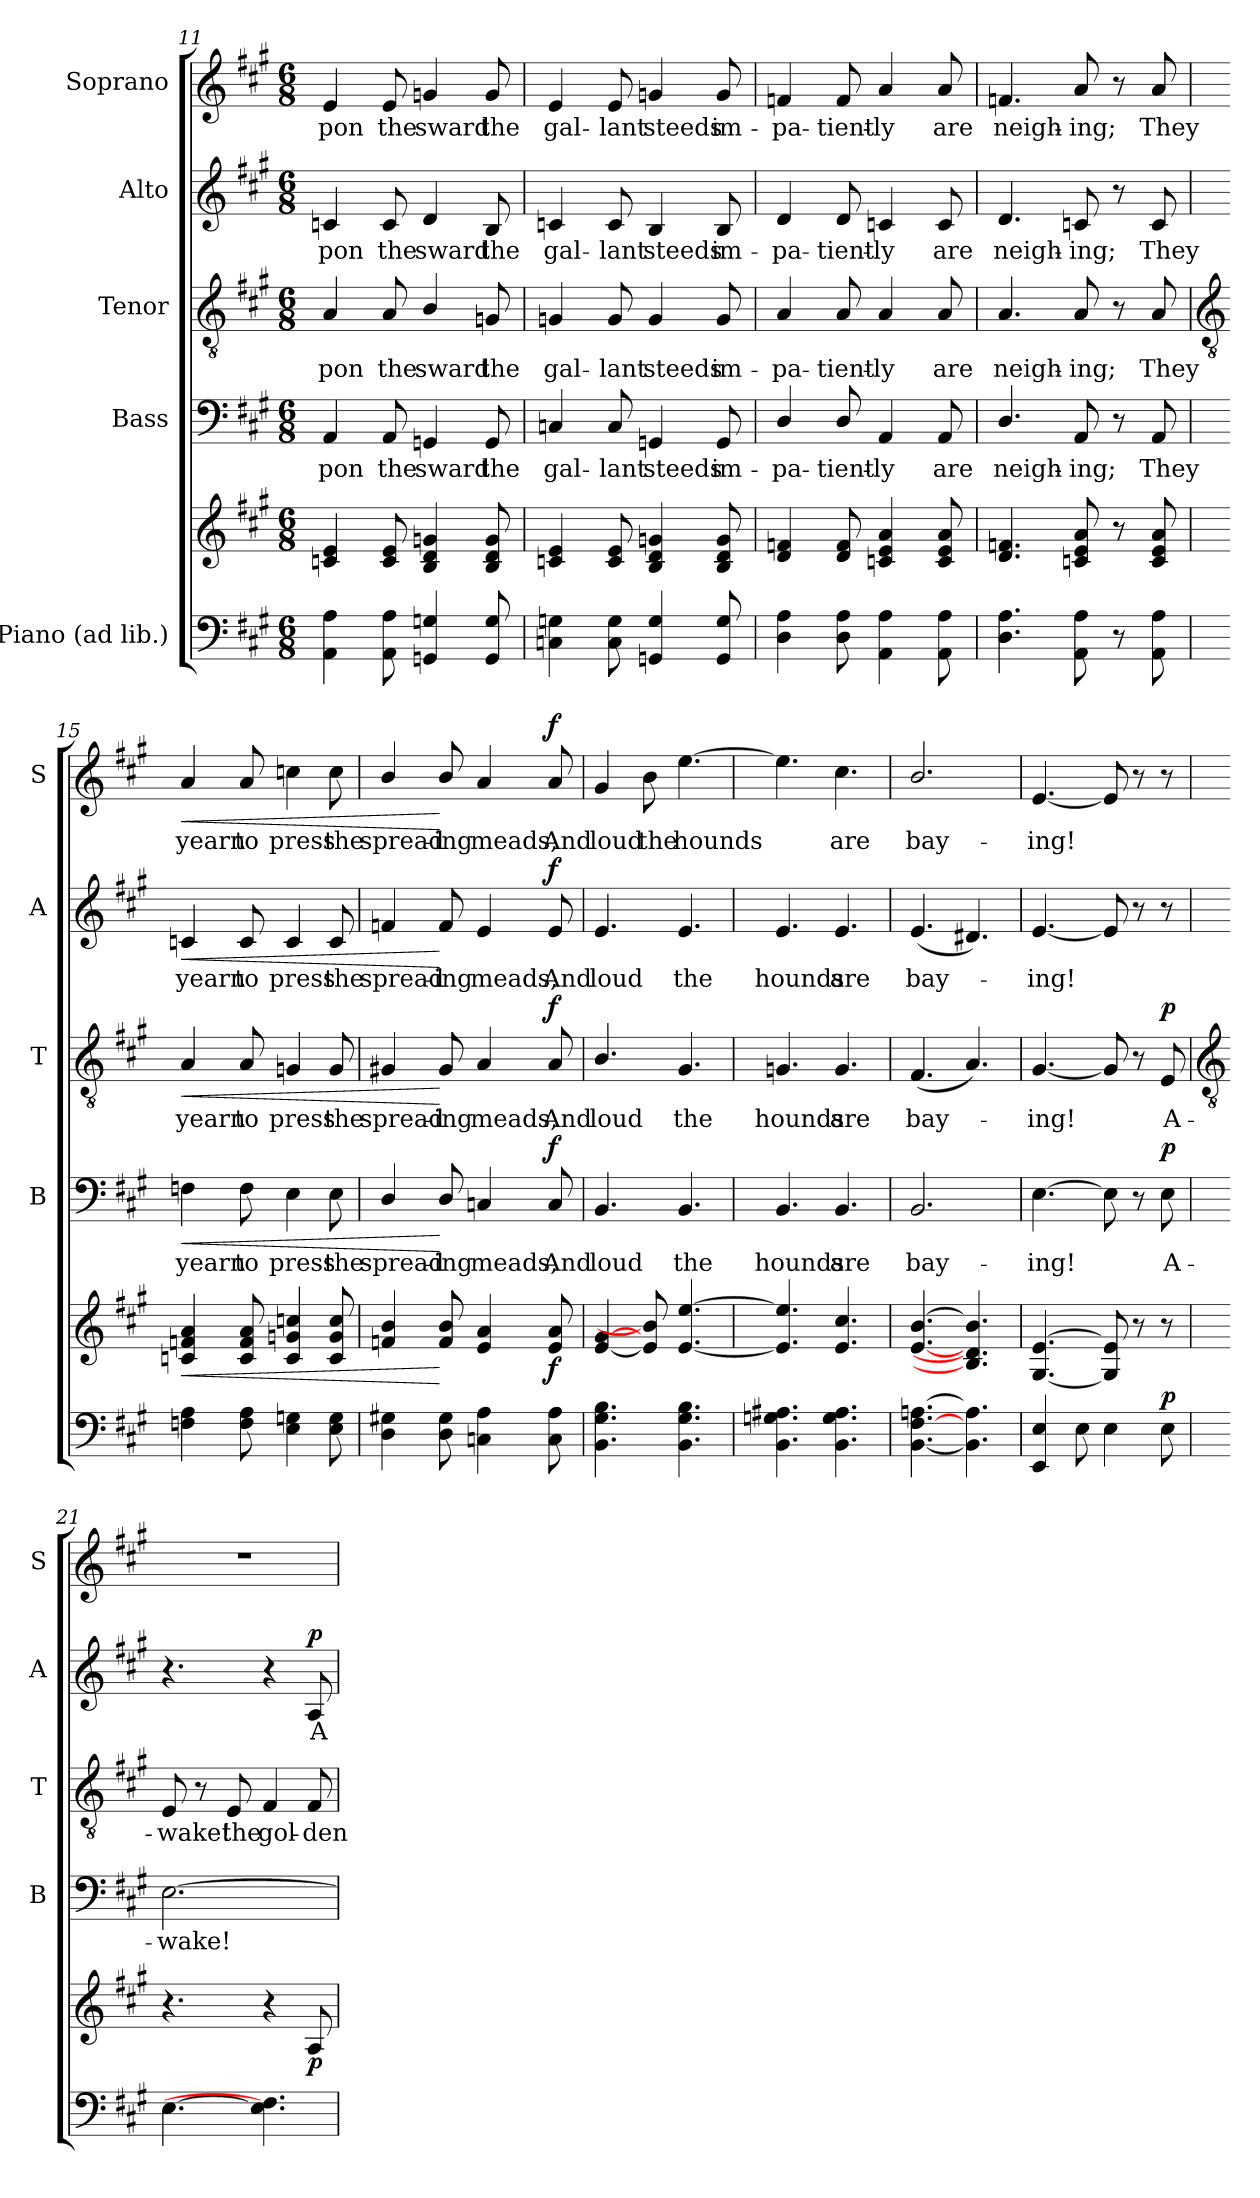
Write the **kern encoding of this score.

**kern	**kern	**dynam	**kern	**text	**dynam	**kern	**text	**dynam	**kern	**text	**dynam	**kern	**text	**dynam
*part5	*part5	*part5	*part4	*part4	*part4	*part3	*part3	*part3	*part2	*part2	*part2	*part1	*part1	*part1
*staff6	*staff5	*staff5/6	*staff4	*staff4	*staff4	*staff3	*staff3	*staff3	*staff2	*staff2	*staff2	*staff1	*staff1	*staff1
*I"Piano (ad lib.)	*	*	*I"Bass	*	*	*I"Tenor	*	*	*I"Alto	*	*	*I"Soprano	*	*
*	*	*	*I'B	*	*	*I'T	*	*	*I'A	*	*	*I'S	*	*
*clefF4	*clefG2	*	*clefF4	*	*	*clefGv2	*	*	*clefG2	*	*	*clefG2	*	*
*k[f#c#g#]	*k[f#c#g#]	*	*k[f#c#g#]	*	*	*k[f#c#g#]	*	*	*k[f#c#g#]	*	*	*k[f#c#g#]	*	*
*A:	*A:	*	*A:	*	*	*A:	*	*	*A:	*	*	*A:	*	*
*M6/8	*M6/8	*	*M6/8	*	*	*M6/8	*	*	*M6/8	*	*	*M6/8	*	*
=11	=11	=11	=11	=11	=11	=11	=11	=11	=11	=11	=11	=11	=11	=11
!	!	!	!	!LO:LY:b	!	!	!LO:LY:b	!	!	!LO:LY:b	!	!	!LO:LY:b	!
4AA 4A	4cn 4e	.	4AA	-pon	.	4A	-pon	.	4cn	-pon	.	4e	-pon	.
!	!	!	!	!LO:LY:b	!	!	!LO:LY:b	!	!	!LO:LY:b	!	!	!LO:LY:b	!
8AA 8A	8c 8e	.	8AA	the	.	8A	the	.	8c	the	.	8e	the	.
!	!	!	!	!LO:LY:b	!	!	!LO:LY:b	!	!	!LO:LY:b	!	!	!LO:LY:b	!
4GGn 4Gn	4B 4d 4gn	.	4GGn	sward	.	4B/	sward	.	4d	sward	.	4gn	sward	.
!	!	!	!	!LO:LY:b	!	!	!LO:LY:b	!	!	!LO:LY:b	!	!	!LO:LY:b	!
8GG 8G	8B 8d 8g	.	8GG	the	.	8Gn	the	.	8B	the	.	8g	the	.
=12	=12	=12	=12	=12	=12	=12	=12	=12	=12	=12	=12	=12	=12	=12
!	!	!	!	!LO:LY:b	!	!	!LO:LY:b	!	!	!LO:LY:b	!	!	!LO:LY:b	!
4Cn 4Gn	4cn 4e	.	4Cn	gal-	.	4Gn	gal-	.	4cn	gal-	.	4e	gal-	.
!	!	!	!	!LO:LY:b	!	!	!LO:LY:b	!	!	!LO:LY:b	!	!	!LO:LY:b	!
8C 8G	8c 8e	.	8C	-lant	.	8G	-lant	.	8c	-lant	.	8e	-lant	.
!	!	!	!	!LO:LY:b	!	!	!LO:LY:b	!	!	!LO:LY:b	!	!	!LO:LY:b	!
4GGn 4G	4B 4d 4gn	.	4GGn	steeds	.	4G	steeds	.	4B	steeds	.	4gn	steeds	.
!	!	!	!	!LO:LY:b	!	!	!LO:LY:b	!	!	!LO:LY:b	!	!	!LO:LY:b	!
8GG 8G	8B 8d 8g	.	8GG	im-	.	8G	im-	.	8B	im-	.	8g	im-	.
=13	=13	=13	=13	=13	=13	=13	=13	=13	=13	=13	=13	=13	=13	=13
!	!	!	!	!LO:LY:b	!	!	!LO:LY:b	!	!	!LO:LY:b	!	!	!LO:LY:b	!
4D\ 4A\	4d 4fn	.	4D/	-pa-	.	4A	-pa-	.	4d	-pa-	.	4fn	-pa-	.
!	!	!	!	!LO:LY:b	!	!	!LO:LY:b	!	!	!LO:LY:b	!	!	!LO:LY:b	!
8D\ 8A\	8d 8f	.	8D/	-tient-	.	8A	-tient-	.	8d	-tient-	.	8f	-tient-	.
!	!	!	!	!LO:LY:b	!	!	!LO:LY:b	!	!	!LO:LY:b	!	!	!LO:LY:b	!
4AA 4A	4cn 4e 4a	.	4AA	-ly	.	4A	-ly	.	4cn	-ly	.	4a	-ly	.
!	!	!	!	!LO:LY:b	!	!	!LO:LY:b	!	!	!LO:LY:b	!	!	!LO:LY:b	!
8AA 8A	8c 8e 8a	.	8AA	are	.	8A	are	.	8c	are	.	8a	are	.
=14	=14	=14	=14	=14	=14	=14	=14	=14	=14	=14	=14	=14	=14	=14
!	!	!	!	!LO:LY:b	!	!	!LO:LY:b	!	!	!LO:LY:b	!	!	!LO:LY:b	!
4.D\ 4.A\	4.d 4.fn	.	4.D/	neigh-	.	4.A	neigh-	.	4.d	neigh-	.	4.fn	neigh-	.
!	!	!	!	!LO:LY:b	!	!	!LO:LY:b	!	!	!LO:LY:b	!	!	!LO:LY:b	!
8AA 8A	8cn 8e 8a	.	8AA	-ing;	.	8A	-ing;	.	8cn	-ing;	.	8a	-ing;	.
8r	8r	.	8r	.	.	8r	.	.	8r	.	.	8r	.	.
!	!	!	!	!LO:LY:b	!	!	!LO:LY:b	!	!	!LO:LY:b	!	!	!LO:LY:b	!
8AA 8A	8c 8e 8a	.	8AA	They	.	8A	They	.	8c	They	.	8a	They	.
!!LO:LB:g=z
=15	=15	=15	=15	=15	=15	=15	=15	=15	=15	=15	=15	=15	=15	=15
*	*	*	*	*	*	*clefGv2	*	*	*	*	*	*	*	*
!	!	!LO:HP:b	!	!LO:LY:b	!LO:HP:b	!	!LO:LY:b	!LO:HP:b	!	!LO:LY:b	!LO:HP:b	!	!LO:LY:b	!LO:HP:b
4Fn 4A	4cn 4fn 4a	<	4Fn	yearn	<	4A	yearn	<	4cn	yearn	<	4a	yearn	<
!	!	!	!	!LO:LY:b	!	!	!LO:LY:b	!	!	!LO:LY:b	!	!	!LO:LY:b	!
8F 8A	8c 8f 8a	.	8F	to	.	8A	to	.	8c	to	.	8a	to	.
!	!	!	!	!LO:LY:b	!	!	!LO:LY:b	!	!	!LO:LY:b	!	!	!LO:LY:b	!
4E 4Gn	4c 4gn 4ccn	.	4E	press	.	4Gn	press	.	4c	press	.	4ccn	press	.
!	!	!	!	!LO:LY:b	!	!	!LO:LY:b	!	!	!LO:LY:b	!	!	!LO:LY:b	!
8E 8G	8c 8g 8cc	.	8E	the	.	8G	the	.	8c	the	.	8cc	the	.
=16	=16	=16	=16	=16	=16	=16	=16	=16	=16	=16	=16	=16	=16	=16
!	!	!	!	!LO:LY:b	!	!	!LO:LY:b	!	!	!LO:LY:b	!	!	!LO:LY:b	!
4D\ 4G#X\	4fn/ 4b/	.	4D/	spread-	.	4G#X	spread-	.	4fn	spread-	.	4b/	spread-	.
!	!	!	!	!LO:LY:b	!	!	!LO:LY:b	!	!	!LO:LY:b	!	!	!LO:LY:b	!
8D\ 8G#\	8f/ 8b/	[	8D/	-ing	[	8G#	-ing	[	8f	-ing	[	8b/	-ing	[
!	!	!	!	!LO:LY:b	!	!	!LO:LY:b	!	!	!LO:LY:b	!	!	!LO:LY:b	!
4Cn 4A	4e 4a	.	4Cn	meads,	.	4A	meads,	.	4e	meads,	.	4a	meads,	.
!	!	!LO:DY:b	!	!LO:LY:b	!LO:DY:b	!	!LO:LY:b	!LO:DY:b	!	!LO:LY:b	!LO:DY:b	!	!LO:LY:b	!LO:DY:b
8C 8A	8e 8a	f	8C	And	f	8A	And	f	8e	And	f	8a	And	f
=17	=17	=17	=17	=17	=17	=17	=17	=17	=17	=17	=17	=17	=17	=17
!	!	!	!	!LO:LY:b	!	!	!LO:LY:b	!	!	!LO:LY:b	!	!	!LO:LY:b	!
4.BB 4.G# 4.B	[4e [4g#	.	4.BB	loud	.	4.B/	loud	.	4.e	loud	.	4g#	loud	.
!	!	!	!	!	!	!	!	!	!	!	!	!	!LO:LY:b	!
.	8e] 8b]	.	.	.	.	.	.	.	.	.	.	8b	the	.
!	!	!	!	!LO:LY:b	!	!	!LO:LY:b	!	!	!LO:LY:b	!	!	!LO:LY:b	!
4.BB 4.G# 4.B	[4.e [4.ee	.	4.BB	the	.	4.G#	the	.	4.e	the	.	[4.ee	hounds	.
=18	=18	=18	=18	=18	=18	=18	=18	=18	=18	=18	=18	=18	=18	=18
!	!	!	!	!LO:LY:b	!	!	!LO:LY:b	!	!	!LO:LY:b	!	!	!	!
4.BB 4.Gn 4.A#X	4.e] 4.ee]	.	4.BB	hounds	.	4.Gn	hounds	.	4.e	hounds	.	4.ee]	.	.
!	!	!	!	!LO:LY:b	!	!	!LO:LY:b	!	!	!LO:LY:b	!	!	!LO:LY:b	!
4.BB 4.G 4.A#	4.e 4.cc#	.	4.BB	are	.	4.G	are	.	4.e	are	.	4.cc#	are	.
=19	=19	=19	=19	=19	=19	=19	=19	=19	=19	=19	=19	=19	=19	=19
!	!	!	!	!LO:LY:b	!	!	!LO:LY:b	!	!	!LO:LY:b	!	!	!LO:LY:b	!
[4.BB [4.F# [4.An	[4.e/ [4.b/	.	2.BB	bay-	.	(<4.F#	bay-	.	(<4.e	bay-	.	2.b/	bay-	.
4.BB] 4.A]	4.B/] 4.d#/] 4.b/]	.	.	.	.	4.A)	.	.	4.d#X)	.	.	.	.	.
=20	=20	=20	=20	=20	=20	=20	=20	=20	=20	=20	=20	=20	=20	=20
!	!	!	!	!LO:LY:b	!	!	!LO:LY:b	!	!	!LO:LY:b	!	!	!LO:LY:b	!
4EE 4E	[4.G# [4.e	.	[4.E	-ing!	.	[4.G#	ing!	.	[4.e	ing!	.	[4.e	-ing!	.
8E	.	.	.	.	.	.	.	.	.	.	.	.	.	.
4E	8G#] 8e]	.	8E]	.	.	8G#]	.	.	8e]	.	.	8e]	.	.
.	8r	.	8r	.	.	8r	.	.	8r	.	.	8r	.	.
!	!	!LO:DY:a=2	!	!LO:LY:b	!LO:DY:b	!	!LO:LY:b	!LO:DY:b	!	!	!	!	!	!
8E	8r	p	8E	A-	p	8E	A-	p	8r	.	.	8r	.	.
!!LO:LB:g=z
=21	=21	=21	=21	=21	=21	=21	=21	=21	=21	=21	=21	=21	=21	=21
*	*	*	*	*	*	*clefGv2	*	*	*	*	*	*	*	*
!	!	!	!	!LO:LY:b	!	!	!LO:LY:b	!	!	!	!	!LO:N:vis=1	!	!
[4.E	4.r	.	[2.E	-wake!	.	8E	-wake!	.	4.r	.	.	2.r	.	.
.	.	.	.	.	.	8r	.	.	.	.	.	.	.	.
!	!	!	!	!	!	!	!LO:LY:b	!	!	!	!	!	!	!
.	.	.	.	.	.	8E	the	.	.	.	.	.	.	.
!	!	!	!	!	!	!	!LO:LY:b	!	!	!	!	!	!	!
4.E] 4.F#]	4r	.	.	.	.	4F#	gol-	.	4r	.	.	.	.	.
!	!	!LO:DY:b	!	!	!	!	!LO:LY:b	!	!	!LO:LY:b	!LO:DY:b	!	!	!
.	8A	p	.	.	.	8F#	-den	.	8A	A-	p	.	.	.
=	=	=	=	=	=	=	=	=	=	=	=	=	=	=
*-	*-	*-	*-	*-	*-	*-	*-	*-	*-	*-	*-	*-	*-	*-
